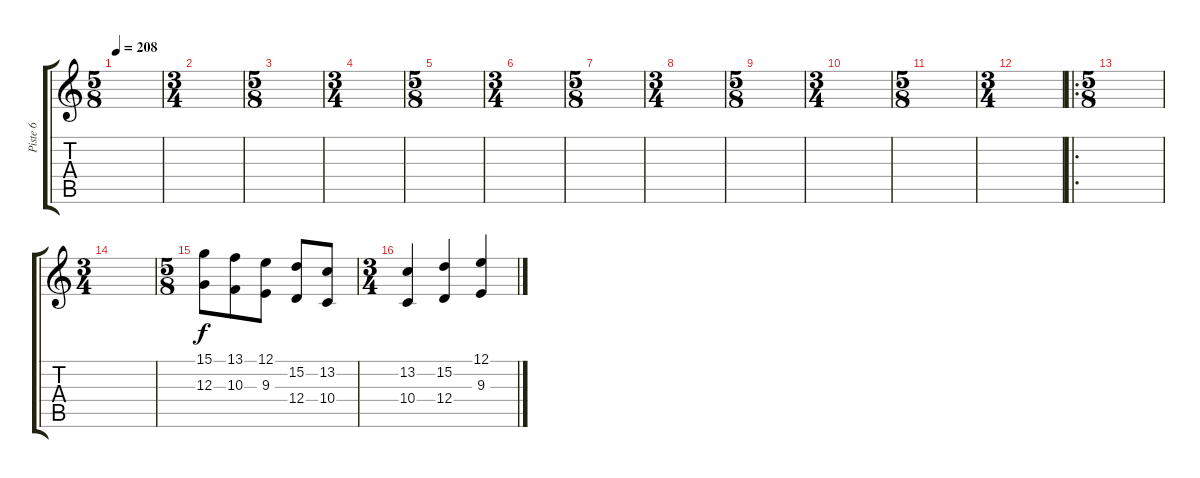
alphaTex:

\track ("Piste 6" "Piste 6") {instrument trumpet}
\staff {score tabs}
\tuning (E4 B3 G3 D3 A2 E2) {hide}
\ts (5 8)
\tempo 208
\clef g2
\ks c
|
\ts (3 4)
|
\ts (5 8)
|
\ts (3 4)
|
\ts (5 8)
|
\ts (3 4)
|
\ts (5 8)
|
\ts (3 4)
|
\ts (5 8)
|
\ts (3 4)
|
\ts (5 8)
|
\ts (3 4)
|
\ro
\ts (5 8)
|
\ts (3 4)
|
\ts (5 8)
(15.1 12.3).8 (13.1 10.3).8 (12.1 9.3).8 (15.2 12.4).8 (13.2 10.4).8 |
\ts (3 4)
(13.2 10.4).4 (15.2 12.4).4 (12.1 9.3).4
